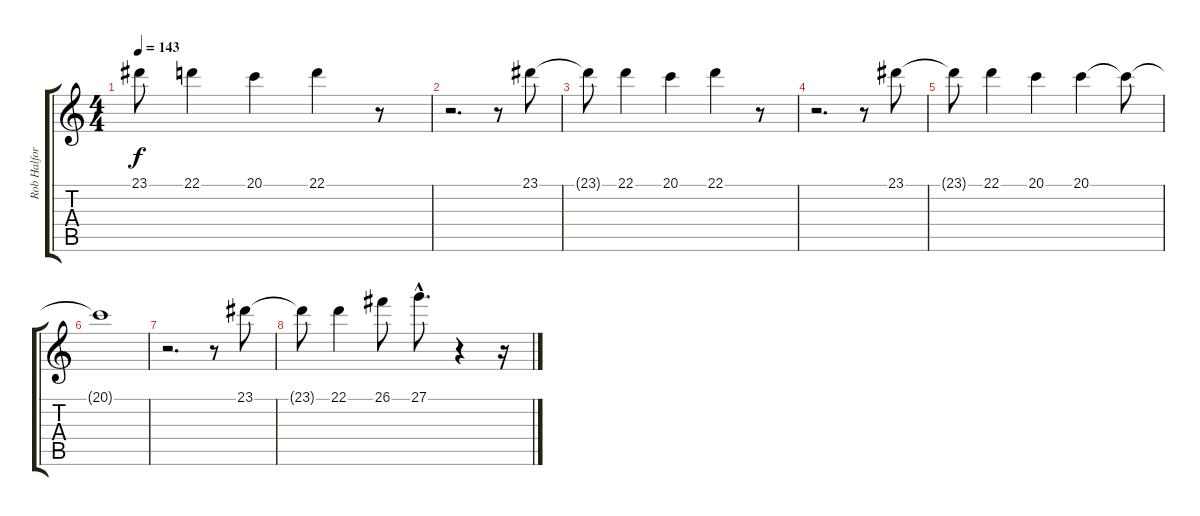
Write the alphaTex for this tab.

\track ("Rob Halford" "Rob Halfor") {instrument lead6voice}
\staff {score tabs}
\tuning (E4 B3 G3 D3 A2 E2) {hide}
\ts (4 4)
\tempo 143
\clef g2
\ks c
23.1{t}.8{dy f} 22.1.4 20.1.4 22.1.4 r.8 |
r.2{d} r.8 23.1.8 |
23.1{t}.8 22.1.4 20.1.4 22.1.4 r.8 |
r.2{d} r.8 23.1.8 |
23.1{t}.8 22.1.4 20.1.4 20.1.4 20.1{t}.8 |
20.1{t}.1 |
r.2{d} r.8 23.1.8 |
23.1{t}.8 22.1.4 26.1.8 27.1{hac}.8{d} r.4 r.16
